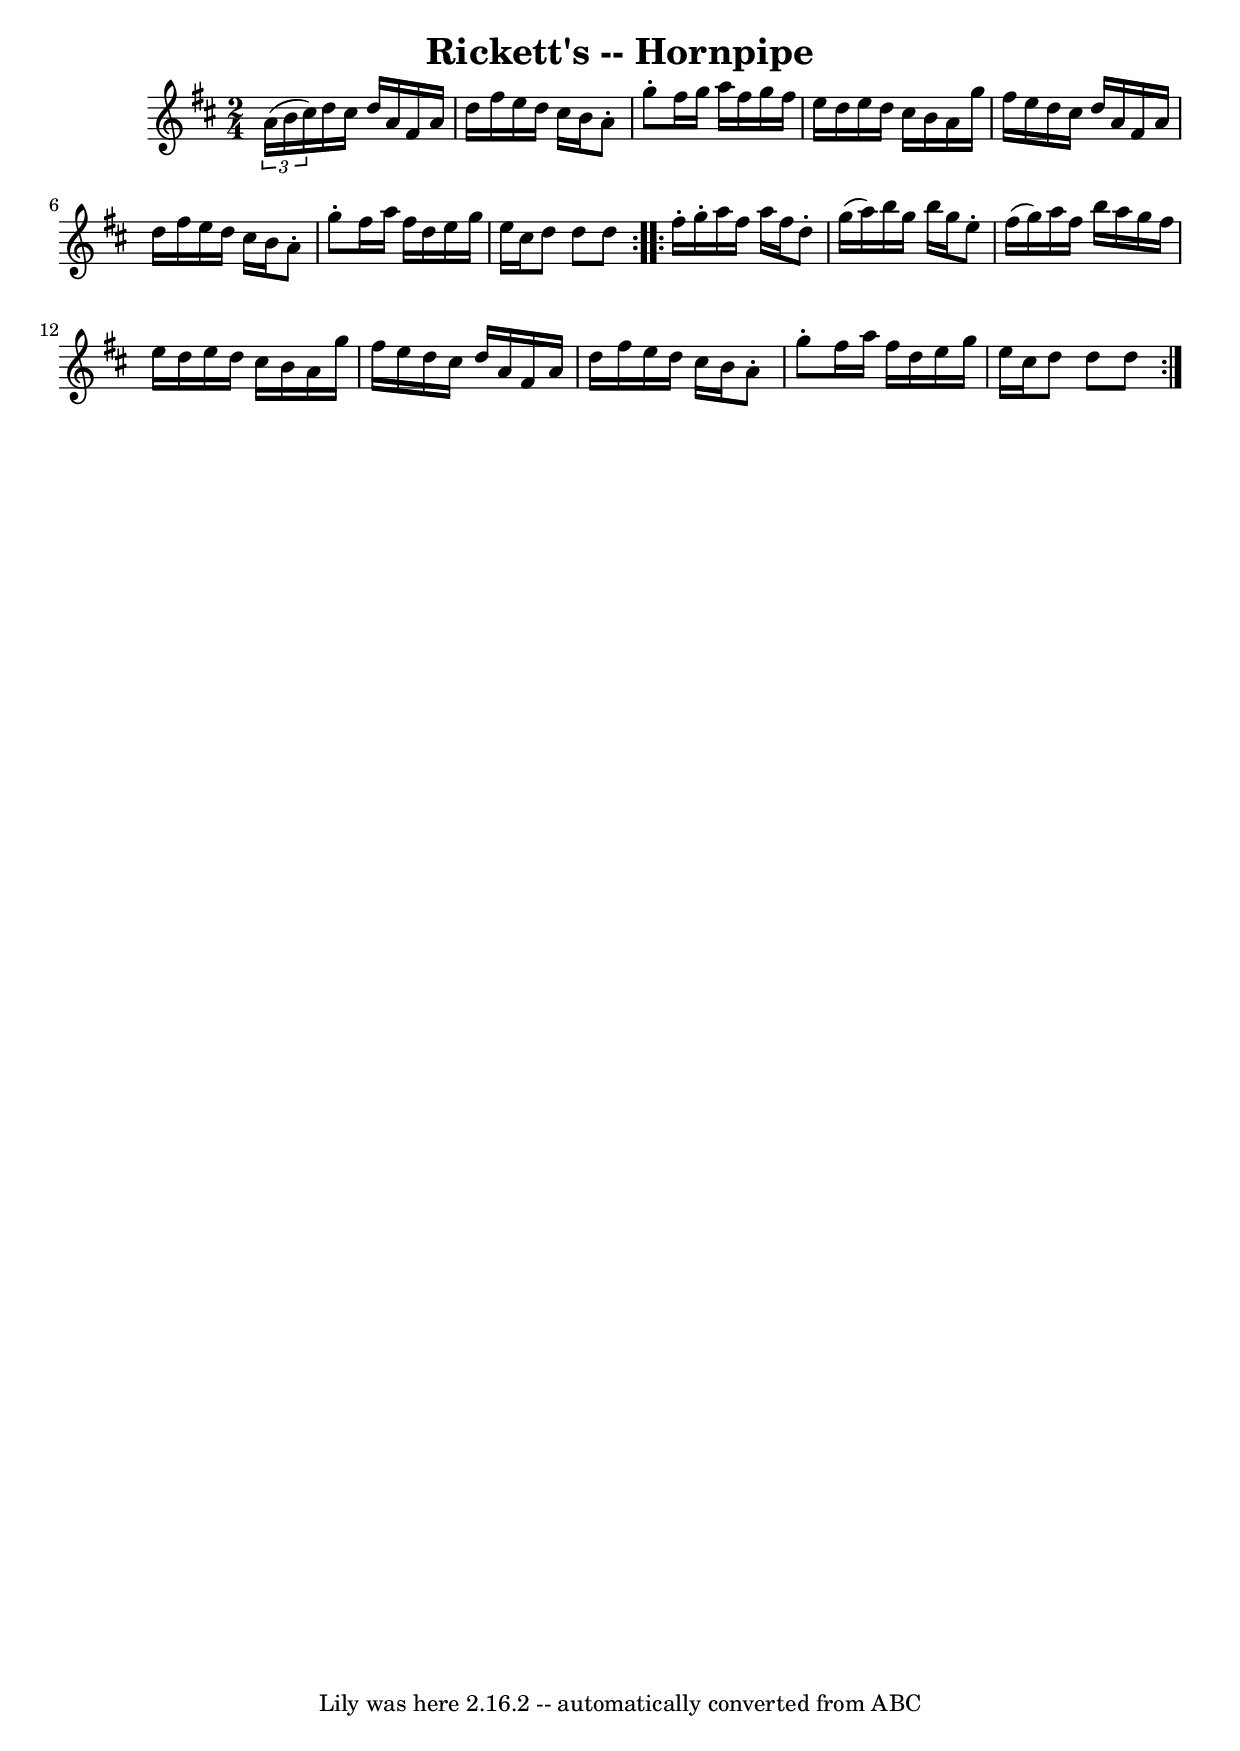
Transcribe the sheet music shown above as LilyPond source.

\version "2.16.2"
\include "Mammoth.ily"
\header {
  %% book = "Cole's 1000 Fiddle Tunes"
 crossRefNumber = "1"
 footnotes = ""
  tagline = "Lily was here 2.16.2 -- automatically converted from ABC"
  title = "Rickett's -- Hornpipe"

}
voicedefault =  {



  \repeat volta 2 {

    \time 2/4 
    \key d \major
    \times 2/3 { a'16 (b'16 cs''16)  	       }   |
 d''16 cs''16 d''16 a'16 fs'16 a'16 d''16 fs''16   |
 e''16 d''16 cs''16 b'16 a'8-. g''8-.  |
 fs''16 g''16 a''16 fs''16 g''16 fs''16 e''16 d''16   |
 e''16 d''16 cs''16 b'16 a'16 g''16 fs''16 e''16   |
 d''16 cs''16 d''16 a'16 fs'16 a'16 d''16 fs''16   |
 e''16 d''16 cs''16 b'16 a'8-. g''8-. |
 fs''16 a''16 fs''16 d''16 e''16 g''16 e''16 cs''16   |
 d''8 d''8 d''8  
  }     
  \repeat volta 2 {
 fs''16-. g''16-.  |
 a''16 fs''16 a''16 fs''16 d''8-. g''16 ( a''16)  |
 b''16 g''16 b''16 g''16 e''8-. fs''16 ( g''16)  |
 a''16 fs''16 b''16 a''16 g''16 fs''16 e''16 d''16   |
 e''16 d''16 cs''16 b'16 a'16 g''16 fs''16 e''16   |
 d''16 cs''16 d''16 a'16 fs'16 a'16 d''16 fs''16   |
 e''16 d''16 cs''16 b'16 a'8-. g''8-. |
 fs''16 a''16 fs''16 d''16 e''16 g''16 e''16 cs''16   |
 d''8 d''8 d''8  
  }   

}

\score{
  <<

    \context Staff="default"
    {
      \voicedefault 
      
    }

  >>
  \layout {
    
  }
  \midi {
  }

}
